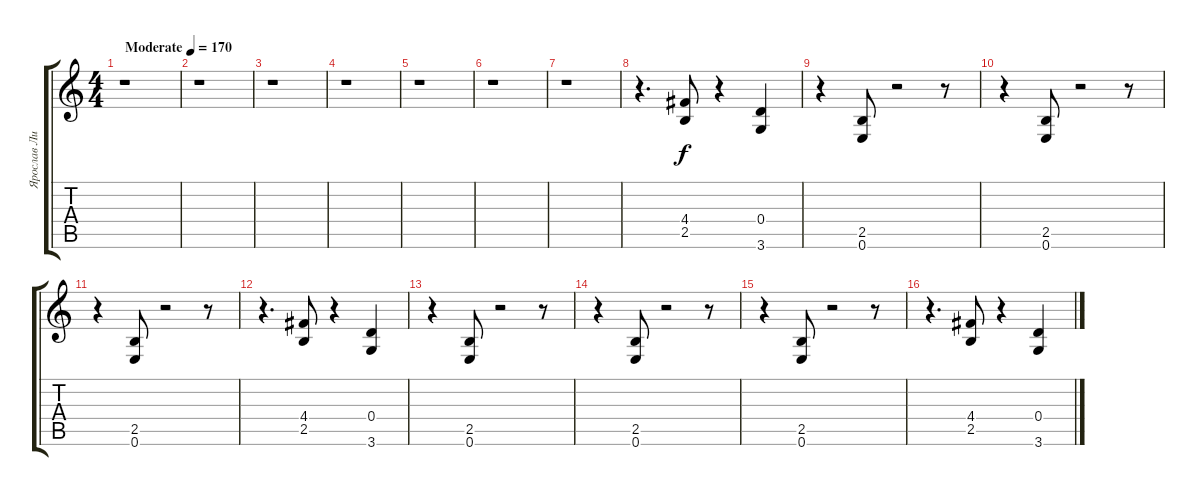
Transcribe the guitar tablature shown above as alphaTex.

\track ("Ярослав Лисиця" "Ярослав Ли") {instrument overdrivenguitar}
\staff {score tabs}
\tuning (E4 B3 G3 D3 A2 E2) {hide}
\ts (4 4)
\tempo (170 "Moderate")
\clef g2
\ks c
r.1{dy f instrument overdrivenguitar} |
r.1 |
r.1 |
r.1 |
r.1 |
r.1 |
r.1 |
r.4{d} (4.4 2.5).8 r.4 (0.4 3.6).4 |
r.4 (2.5 0.6).8 r.2 r.8 |
r.4 (2.5 0.6).8 r.2 r.8 |
r.4 (2.5 0.6).8 r.2 r.8 |
r.4{d} (4.4 2.5).8 r.4 (0.4 3.6).4 |
r.4 (2.5 0.6).8 r.2 r.8 |
r.4 (2.5 0.6).8 r.2 r.8 |
r.4 (2.5 0.6).8 r.2 r.8 |
r.4{d} (4.4 2.5).8 r.4 (0.4 3.6).4
